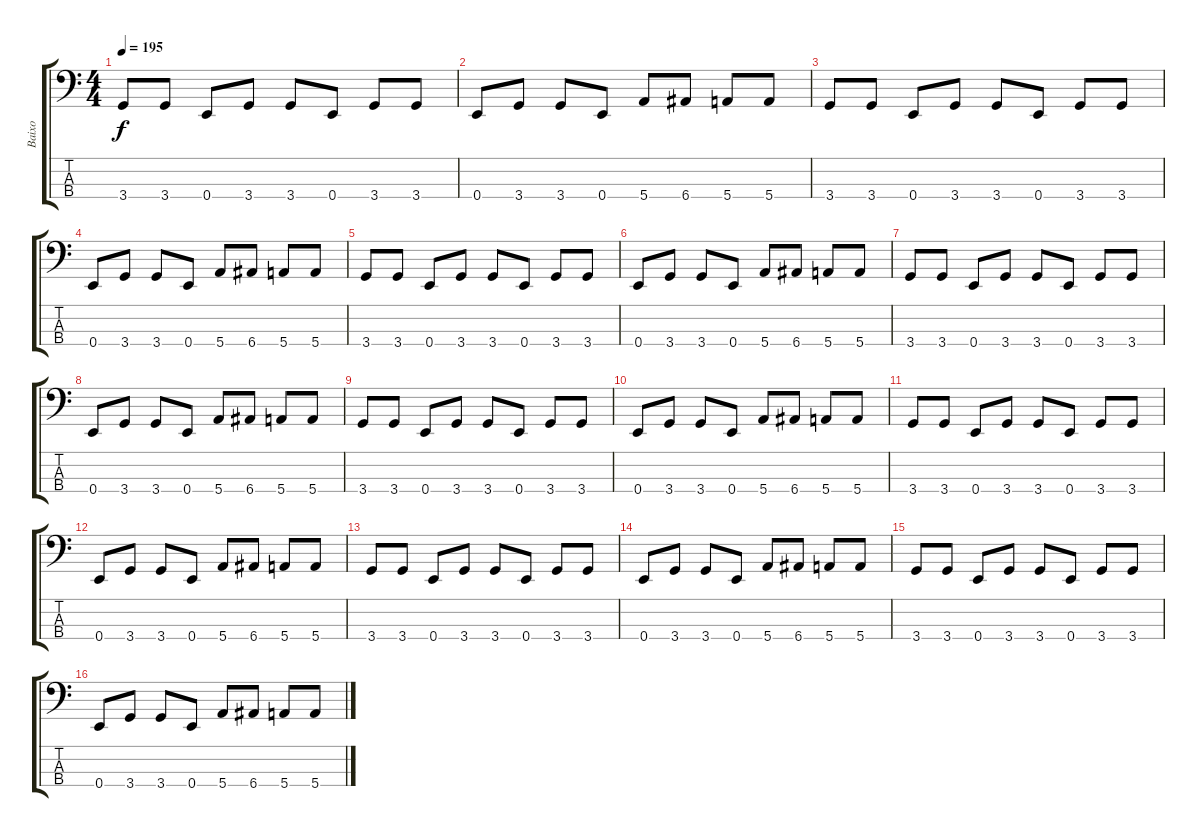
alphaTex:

\track ("Baixo" "Baixo") {instrument electricbassfinger}
\staff {score tabs}
\tuning (G2 D2 A1 E1) {hide}
\ts (4 4)
\tempo 195
\clef f4
\ks c
3.4.8{dy f} 3.4.8 0.4.8 3.4.8 3.4.8 0.4.8 3.4.8 3.4.8 |
0.4.8 3.4.8 3.4.8 0.4.8 5.4.8 6.4.8 5.4.8 5.4.8 |
3.4.8 3.4.8 0.4.8 3.4.8 3.4.8 0.4.8 3.4.8 3.4.8 |
0.4.8 3.4.8 3.4.8 0.4.8 5.4.8 6.4.8 5.4.8 5.4.8 |
3.4.8 3.4.8 0.4.8 3.4.8 3.4.8 0.4.8 3.4.8 3.4.8 |
0.4.8 3.4.8 3.4.8 0.4.8 5.4.8 6.4.8 5.4.8 5.4.8 |
3.4.8 3.4.8 0.4.8 3.4.8 3.4.8 0.4.8 3.4.8 3.4.8 |
0.4.8 3.4.8 3.4.8 0.4.8 5.4.8 6.4.8 5.4.8 5.4.8 |
3.4.8 3.4.8 0.4.8 3.4.8 3.4.8 0.4.8 3.4.8 3.4.8 |
0.4.8 3.4.8 3.4.8 0.4.8 5.4.8 6.4.8 5.4.8 5.4.8 |
3.4.8 3.4.8 0.4.8 3.4.8 3.4.8 0.4.8 3.4.8 3.4.8 |
0.4.8 3.4.8 3.4.8 0.4.8 5.4.8 6.4.8 5.4.8 5.4.8 |
3.4.8 3.4.8 0.4.8 3.4.8 3.4.8 0.4.8 3.4.8 3.4.8 |
0.4.8 3.4.8 3.4.8 0.4.8 5.4.8 6.4.8 5.4.8 5.4.8 |
3.4.8 3.4.8 0.4.8 3.4.8 3.4.8 0.4.8 3.4.8 3.4.8 |
0.4.8 3.4.8 3.4.8 0.4.8 5.4.8 6.4.8 5.4.8 5.4.8
